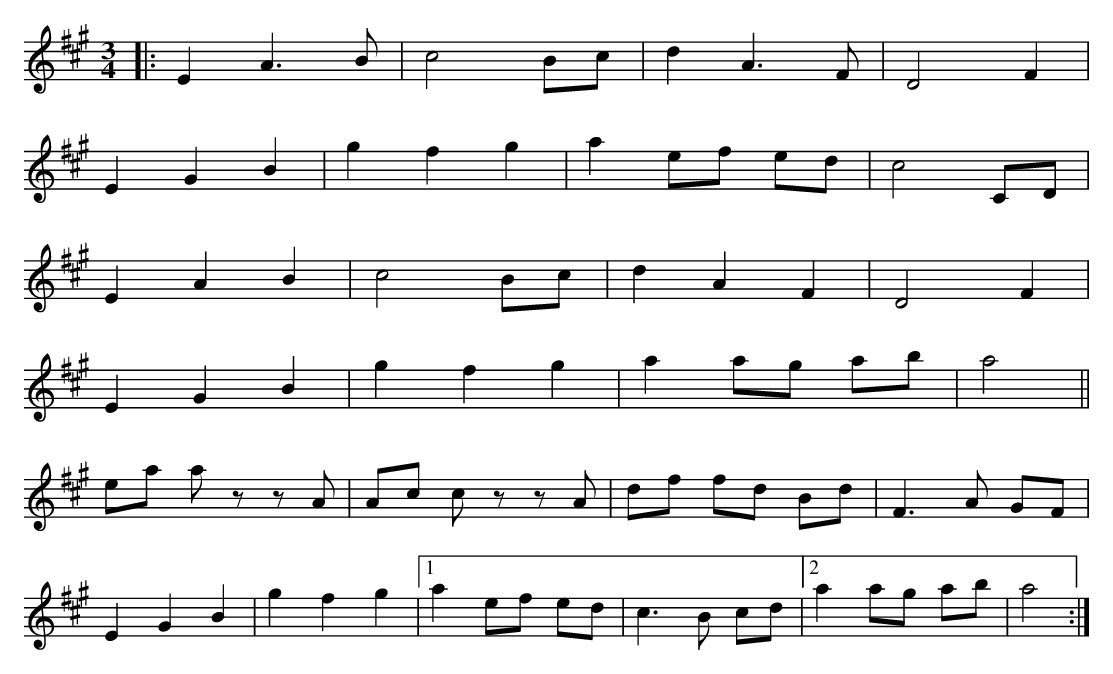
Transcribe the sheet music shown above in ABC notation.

X:1
M:3/4
K:A
|:E2 A3 B|c4 Bc|d2 A3 F|D4 F2|
E2 G2 B2|g2 f2 g2|a2 ef ed|c4 CD|
E2 A2 B2|c4 Bc|d2 A2 F2|D4 F2|
E2 G2 B2|g2 f2 g2|a2 ag ab|a4||
ea az zA|Ac cz zA|df fd Bd|F3 A GF|
E2 G2 B2|g2 f2 g2|1 a2 ef ed|c3 B cd|2 a2 ag ab|a4:|
